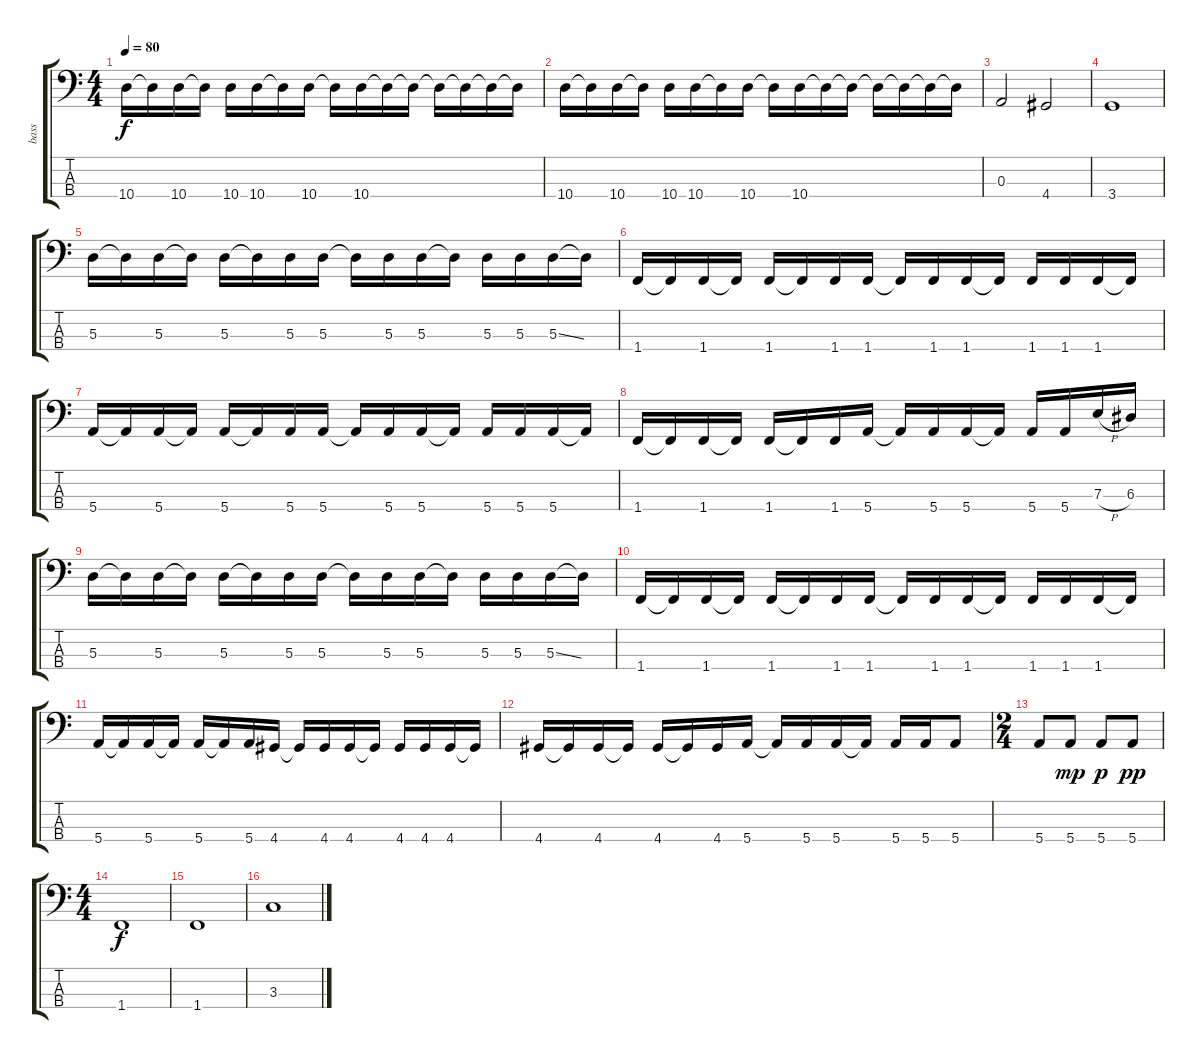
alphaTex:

\track ("bass" "bass") {instrument electricbassfinger}
\staff {score tabs}
\tuning (G2 D2 A1 E1) {hide}
\ts (4 4)
\tempo 80
\clef f4
\ks c
10.4.16{dy f} 10.4{t}.16 10.4.16 10.4{t}.16 10.4.16 10.4.16 10.4{t}.16 10.4.16 10.4{t}.16 10.4.16 10.4{t}.16 10.4{t}.16 10.4{t}.16 10.4{t}.16 10.4{t}.16 10.4{t}.16 |
10.4.16 10.4{t}.16 10.4.16 10.4{t}.16 10.4.16 10.4.16 10.4{t}.16 10.4.16 10.4{t}.16 10.4.16 10.4{t}.16 10.4{t}.16 10.4{t}.16 10.4{t}.16 10.4{t}.16 10.4{t}.16 |
0.3.2 4.4.2 |
3.4.1 |
5.3.16 5.3{t}.16 5.3.16 5.3{t}.16 5.3.16 5.3{t}.16 5.3.16 5.3.16 5.3{t}.16 5.3.16 5.3.16 5.3{t}.16 5.3.16 5.3.16 5.3{ss}.16 5.3{t}.16 |
1.4.16 1.4{t}.16 1.4.16 1.4{t}.16 1.4.16 1.4{t}.16 1.4.16 1.4.16 1.4{t}.16 1.4.16 1.4.16 1.4{t}.16 1.4.16 1.4.16 1.4.16 1.4{t}.16 |
5.4.16 5.4{t}.16 5.4.16 5.4{t}.16 5.4.16 5.4{t}.16 5.4.16 5.4.16 5.4{t}.16 5.4.16 5.4.16 5.4{t}.16 5.4.16 5.4.16 5.4.16 5.4{t}.16 |
1.4.16 1.4{t}.16 1.4.16 1.4{t}.16 1.4.16 1.4{t}.16 1.4.16 5.4.16 5.4{t}.16 5.4.16 5.4.16 5.4{t}.16 5.4.16 5.4.16 7.3{h}.16 6.3.16 |
5.3.16 5.3{t}.16 5.3.16 5.3{t}.16 5.3.16 5.3{t}.16 5.3.16 5.3.16 5.3{t}.16 5.3.16 5.3.16 5.3{t}.16 5.3.16 5.3.16 5.3{ss}.16 5.3{t}.16 |
1.4.16 1.4{t}.16 1.4.16 1.4{t}.16 1.4.16 1.4{t}.16 1.4.16 1.4.16 1.4{t}.16 1.4.16 1.4.16 1.4{t}.16 1.4.16 1.4.16 1.4.16 1.4{t}.16 |
5.4.16 5.4{t}.16 5.4.16 5.4{t}.16 5.4.16 5.4{t}.16 5.4.16 4.4.16 4.4{t}.16 4.4.16 4.4.16 4.4{t}.16 4.4.16 4.4.16 4.4.16 4.4{t}.16 |
4.4.16 4.4{t}.16 4.4.16 4.4{t}.16 4.4.16 4.4{t}.16 4.4.16 5.4.16 5.4{t}.16 5.4.16 5.4.16 5.4{t}.16 5.4.16 5.4.16 5.4.8 |
\ts (2 4)
5.4.8 5.4.8{dy mp} 5.4.8{dy p} 5.4.8{dy pp} |
\ts (4 4)
1.4.1{dy f} |
1.4.1 |
3.3.1
